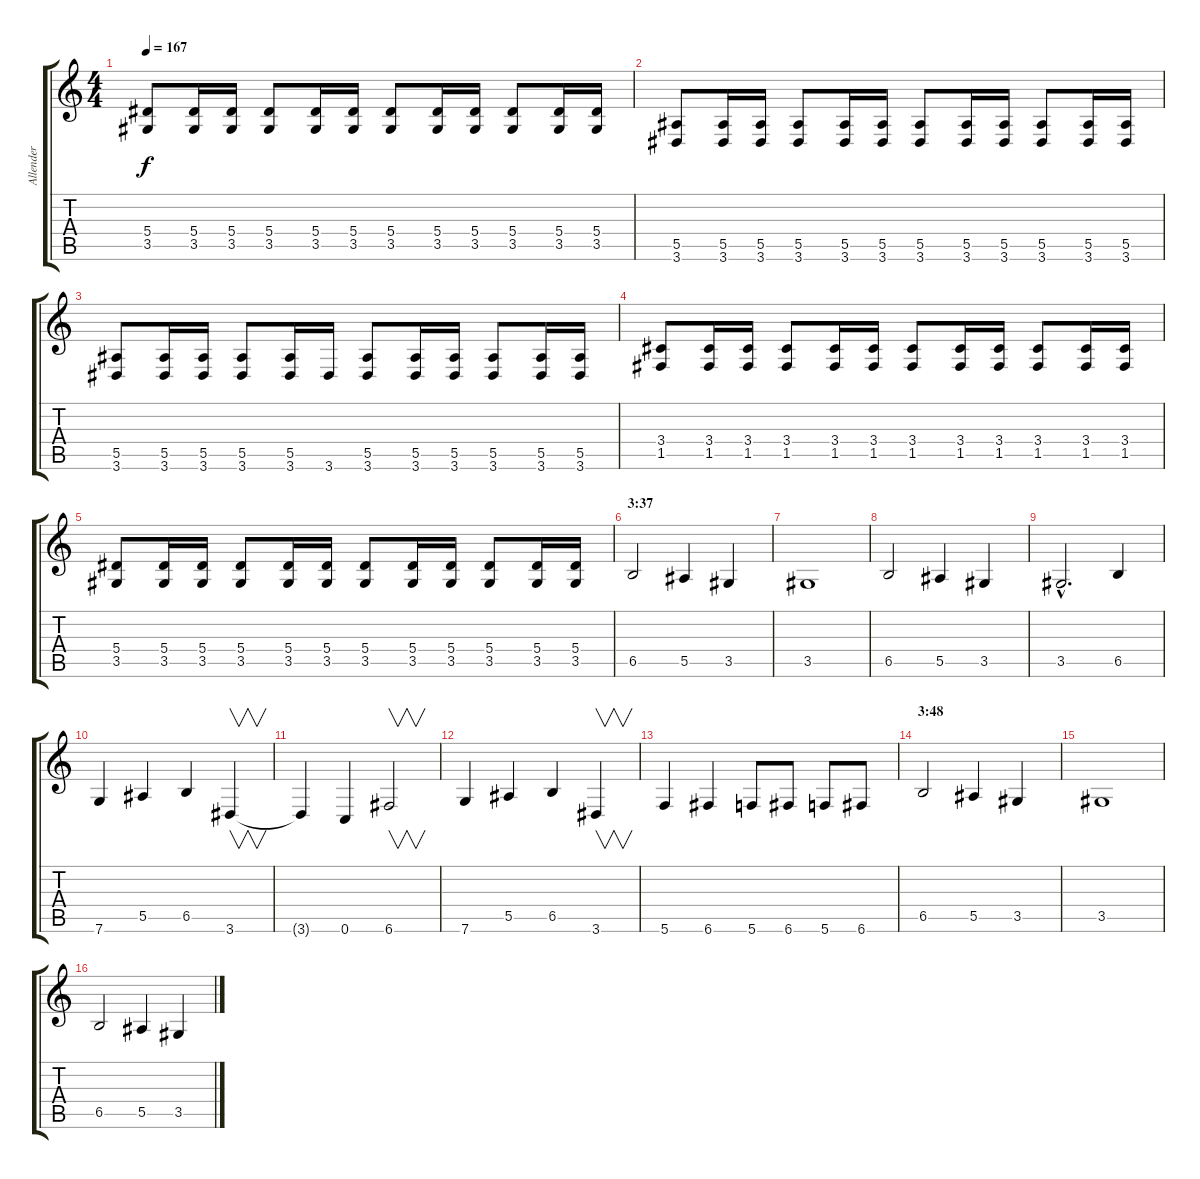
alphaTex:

\track ("Allender" "Allender") {instrument distortionguitar}
\staff {score tabs}
\tuning (C4 G3 Eb3 Bb2 F2 C2) {hide}
\ts (4 4)
\tempo 167
\clef g2
\ks c
(5.4 3.5).8{dy f} (5.4 3.5).16 (5.4 3.5).16 (5.4 3.5).8 (5.4 3.5).16 (5.4 3.5).16 (5.4 3.5).8 (5.4 3.5).16 (5.4 3.5).16 (5.4 3.5).8 (5.4 3.5).16 (5.4 3.5).16 |
(5.5 3.6).8 (5.5 3.6).16 (5.5 3.6).16 (5.5 3.6).8 (5.5 3.6).16 (5.5 3.6).16 (5.5 3.6).8 (5.5 3.6).16 (5.5 3.6).16 (5.5 3.6).8 (5.5 3.6).16 (5.5 3.6).16 |
(5.5 3.6).8 (5.5 3.6).16 (5.5 3.6).16 (5.5 3.6).8 (5.5 3.6).16 3.6.16 (5.5 3.6).8 (5.5 3.6).16 (5.5 3.6).16 (5.5 3.6).8 (5.5 3.6).16 (5.5 3.6).16 |
(3.4 1.5).8 (3.4 1.5).16 (3.4 1.5).16 (3.4 1.5).8 (3.4 1.5).16 (3.4 1.5).16 (3.4 1.5).8 (3.4 1.5).16 (3.4 1.5).16 (3.4 1.5).8 (3.4 1.5).16 (3.4 1.5).16 |
(5.4 3.5).8 (5.4 3.5).16 (5.4 3.5).16 (5.4 3.5).8 (5.4 3.5).16 (5.4 3.5).16 (5.4 3.5).8 (5.4 3.5).16 (5.4 3.5).16 (5.4 3.5).8 (5.4 3.5).16 (5.4 3.5).16 |
\section ("" "3:37")
6.5.2 5.5.4 3.5.4 |
3.5.1 |
6.5.2 5.5.4 3.5.4 |
3.5{hac}.2{d} 6.5.4 |
7.6.4 5.5.4 6.5.4 3.6.4{v} |
3.6{t}.4 0.6.4 6.6.2{v} |
7.6.4 5.5.4 6.5.4 3.6.4{v} |
5.6.4 6.6.4 5.6.8 6.6.8 5.6.8 6.6.8 |
\section ("" "3:48")
6.5.2 5.5.4 3.5.4 |
3.5.1 |
6.5.2 5.5.4 3.5.4
